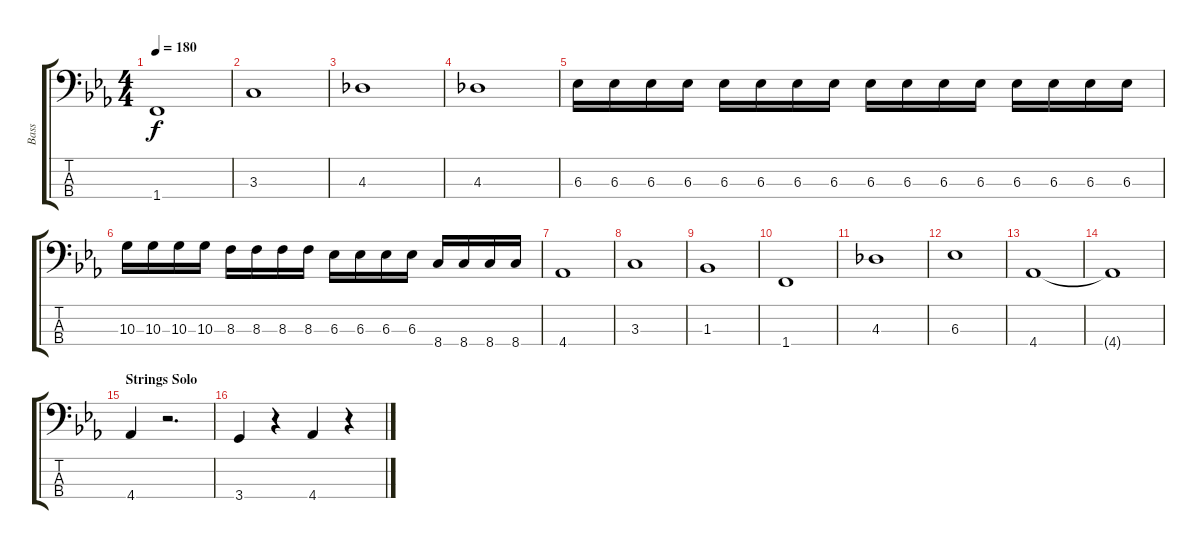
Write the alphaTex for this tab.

\track ("Bass" "Bass") {instrument electricbassfinger}
\staff {score tabs}
\tuning (G2 D2 A1 E1) {hide}
\ts (4 4)
\tempo 180
\clef f4
\ks eb
1.4.1{dy f} |
3.3.1 |
4.3.1 |
4.3.1 |
6.3.16 6.3.16 6.3.16 6.3.16 6.3.16 6.3.16 6.3.16 6.3.16 6.3.16 6.3.16 6.3.16 6.3.16 6.3.16 6.3.16 6.3.16 6.3.16 |
10.3.16 10.3.16 10.3.16 10.3.16 8.3.16 8.3.16 8.3.16 8.3.16 6.3.16 6.3.16 6.3.16 6.3.16 8.4.16 8.4.16 8.4.16 8.4.16 |
4.4.1 |
3.3.1 |
1.3.1 |
1.4.1 |
4.3.1 |
6.3.1 |
4.4.1 |
4.4{t}.1 |
\section ("" "Strings Solo")
4.4.4 r.2{d} |
3.4.4 r.4 4.4.4 r.4
